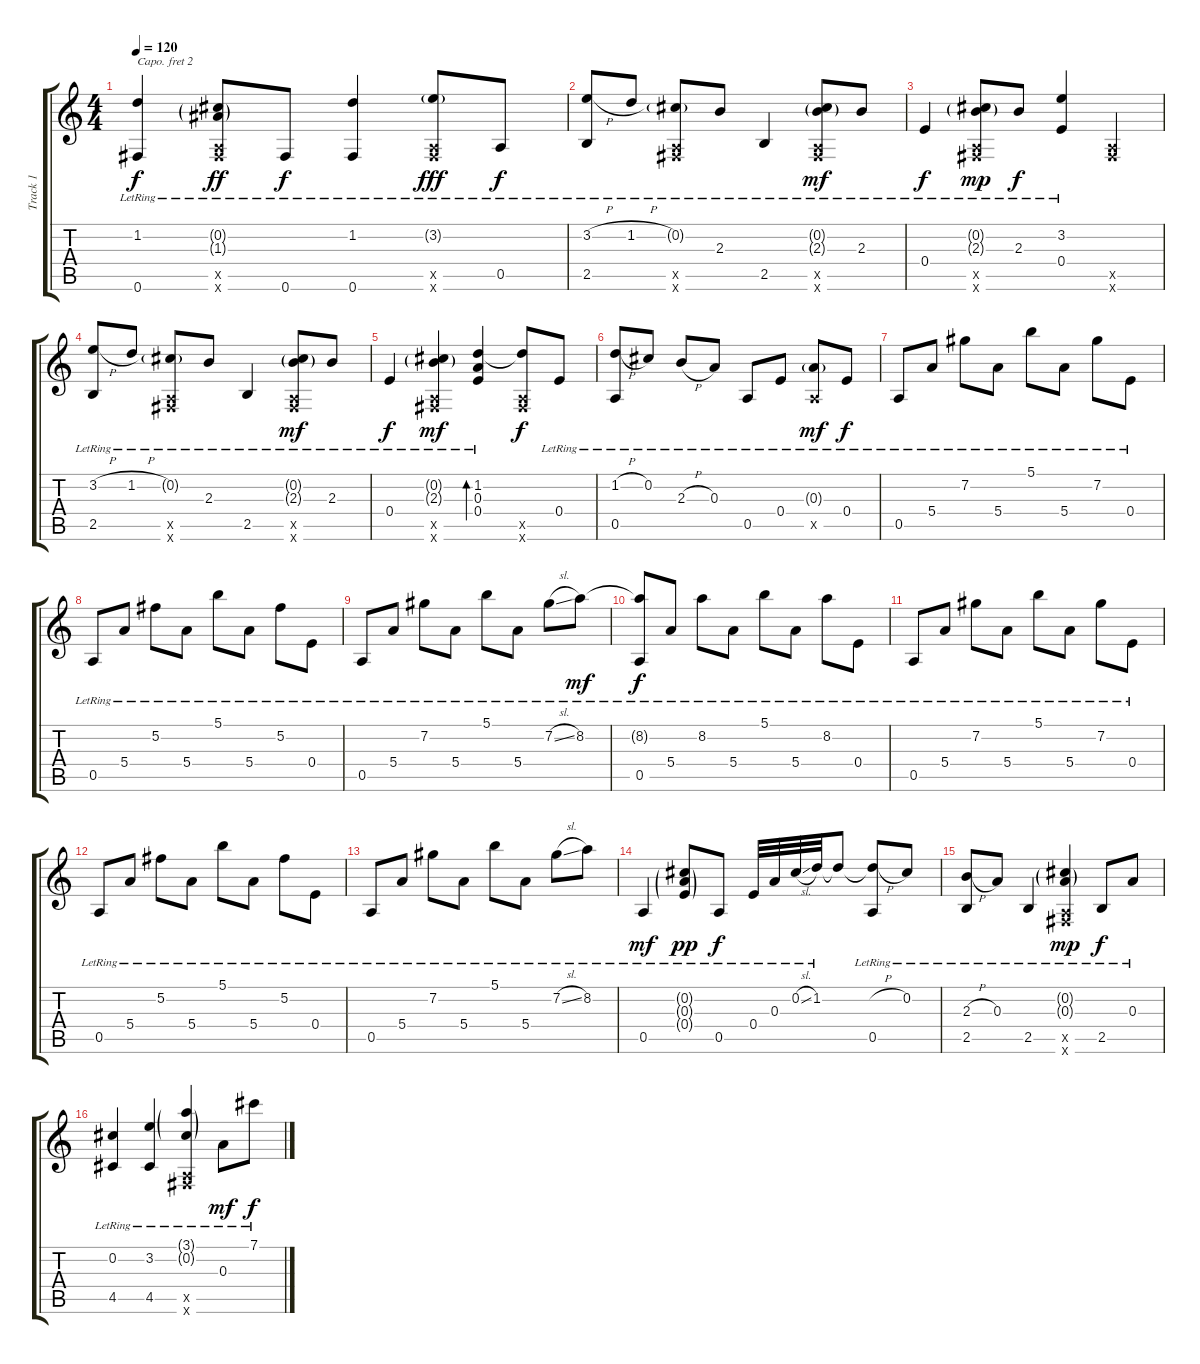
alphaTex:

\track ("Track 1" "Track 1") {instrument acousticguitarsteel}
\staff {score tabs}
\capo 2
\tuning (E4 B3 G3 D3 G2 E2) {hide}
\ts (4 4)
\tempo 120
\clef g2
\ks c
(1.2{lr} 0.6{lr}).4{dy f} (0.2{g lr} 1.3{g lr} 0.5{x} 0.6{x}).8{dy ff} 0.6{lr}.8{dy f} (1.2{lr} 0.6{lr}).4 (3.2{g lr} 0.5{x} 0.6{x}).8{dy fff} 0.5{lr}.8{dy f} |
(3.2{h lr} 2.5{lr}).8 1.2{h lr}.8 (0.2{g lr} 0.5{x} 0.6{x}).8 2.3{lr}.8 2.5{lr}.4 (0.2{g lr} 2.3{g lr} 0.5{x} 0.6{x}).8{dy mf} 2.3{lr}.8 |
0.4{lr}.4{dy f} (0.2{g lr} 2.3{g lr} 0.5{x} 0.6{x}).8{dy mp} 2.3{lr}.8{dy f} (3.2{lr} 0.4{lr}).4 (0.5{x} 0.6{x}).4 |
(3.2{h lr} 2.5{lr}).8 1.2{h lr}.8 (0.2{g lr} 0.5{x} 0.6{x}).8 2.3{lr}.8 2.5{lr}.4 (0.2{g lr} 2.3{g lr} 0.5{x} 0.6{x}).8{dy mf} 2.3{lr}.8 |
0.4{lr}.4{dy f} (0.2{g lr} 2.3{g lr} 0.5{x} 0.6{x}).4{dy mf} (1.2{lr} 0.3{lr} 0.4{lr}).4{bd 480} (1.2{t} 0.5{x} 0.6{x}).8{dy f} 0.4{lr}.8 |
(1.2{h lr} 0.5{lr}).8 0.2{lr}.8 2.3{h lr}.8 0.3{lr}.8 0.5{lr}.8 0.4{lr}.8 (0.3{g lr} 0.5{x}).8{dy mf} 0.4{lr}.8{dy f} |
0.5{lr}.8 5.4{lr}.8 7.2{lr}.8 5.4{lr}.8 5.1{lr}.8 5.4{lr}.8 7.2{lr}.8 0.4{lr}.8 |
0.5{lr}.8 5.4{lr}.8 5.2{lr}.8 5.4{lr}.8 5.1{lr}.8 5.4{lr}.8 5.2{lr}.8 0.4{lr}.8 |
0.5{lr}.8 5.4{lr}.8 7.2{lr}.8 5.4{lr}.8 5.1{lr}.8 5.4{lr}.8 7.2{sl lr}.8 8.2{lr}.8{dy mf} |
(8.2{t} 0.5{lr}).8{dy f} 5.4{lr}.8 8.2{lr}.8 5.4{lr}.8 5.1{lr}.8 5.4{lr}.8 8.2{lr}.8 0.4{lr}.8 |
0.5{lr}.8 5.4{lr}.8 7.2{lr}.8 5.4{lr}.8 5.1{lr}.8 5.4{lr}.8 7.2{lr}.8 0.4{lr}.8 |
0.5{lr}.8 5.4{lr}.8 5.2{lr}.8 5.4{lr}.8 5.1{lr}.8 5.4{lr}.8 5.2{lr}.8 0.4{lr}.8 |
0.5{lr}.8 5.4{lr}.8 7.2{lr}.8 5.4{lr}.8 5.1{lr}.8 5.4{lr}.8 7.2{sl lr}.8 8.2{lr}.8 |
0.5{lr}.4{dy mf} (0.2{g lr} 0.3{g lr} 0.4{g lr}).8{dy pp} 0.5{lr}.8{dy f} 0.4{lr}.32 0.3{lr}.32 0.2{sl lr}.32 1.2{lr}.32 1.2{t}.8 (1.2{h t} 0.5{lr}).8 0.2{lr}.8 |
(2.3{h lr} 2.5{lr}).8 0.3{lr}.8 2.5{lr}.4 (0.2{g lr} 0.3{g lr} 0.5{x} 0.6{x}).4{dy mp} 2.5{lr}.8{dy f} 0.3{lr}.8 |
(0.2{lr} 4.5{lr}).4 (3.2{lr} 4.5{lr}).4 (3.1{g lr} 0.2{g lr} 0.5{x} 0.6{x}).4 0.3{lr}.8{dy mf} 7.1{lr}.8{dy f}
